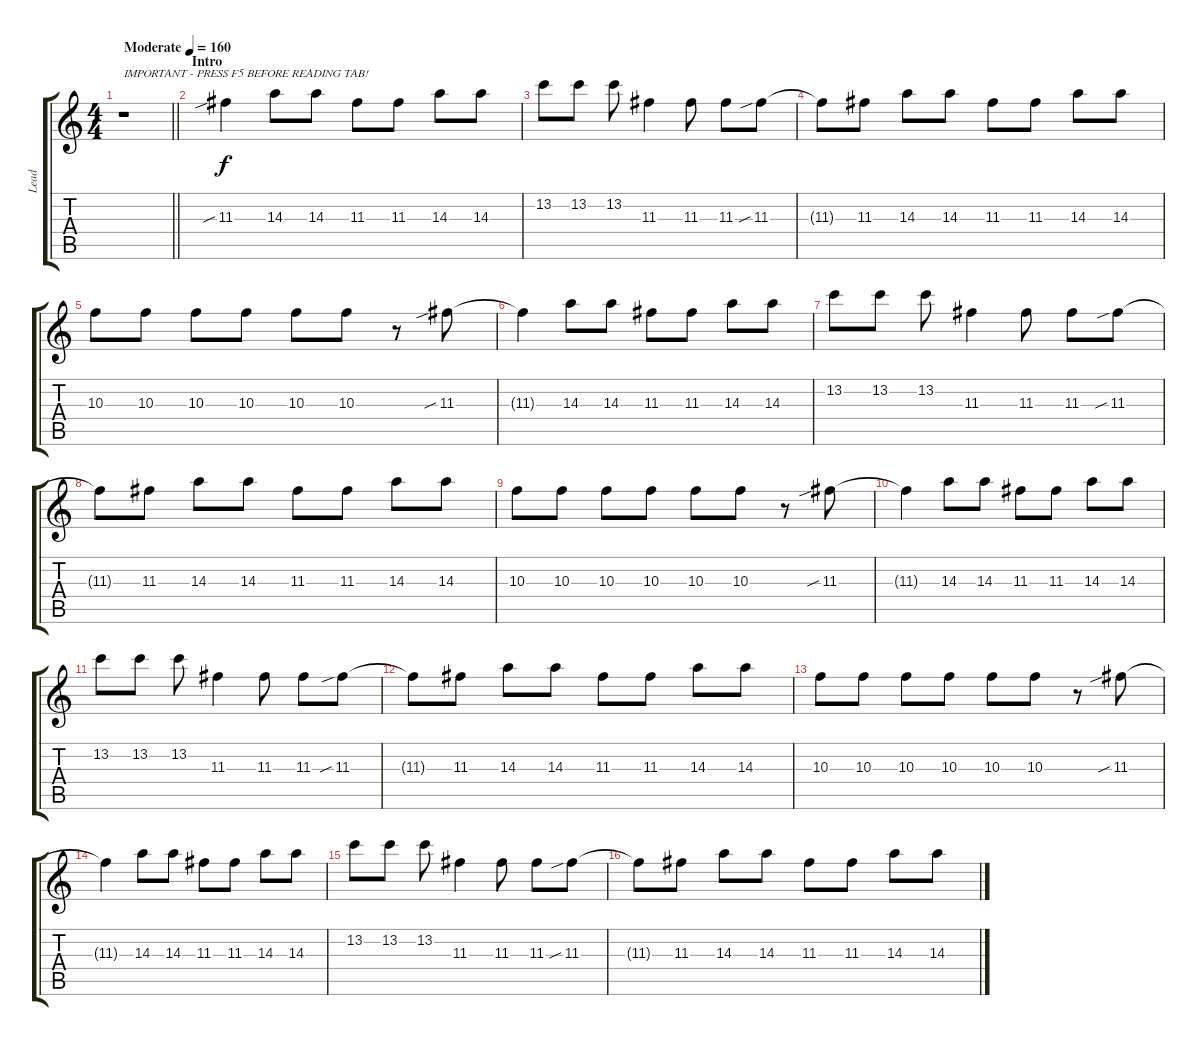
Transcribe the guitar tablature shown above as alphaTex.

\track ("Lead" "Lead") {mute instrument distortionguitar}
\staff {score tabs}
\tuning (E4 B3 G3 D3 A2 E2) {hide}
\ts (4 4)
\tempo (160 "Moderate")
\clef g2
\barLineRight lightlight
\ks c
r.1{txt "IMPORTANT - PRESS F5 BEFORE READING TAB!" dy f instrument distortionguitar} |
\section ("" "Intro")
11.3{sib}.4 14.3.8 14.3.8 11.3.8 11.3.8 14.3.8 14.3.8 |
13.2.8 13.2.8 13.2.8 11.3.4 11.3.8 11.3.8 11.3{sib}.8 |
11.3{t}.8 11.3.8 14.3.8 14.3.8 11.3.8 11.3.8 14.3.8 14.3.8 |
10.3.8 10.3.8 10.3.8 10.3.8 10.3.8 10.3.8 r.8 11.3{sib}.8 |
11.3{t}.4 14.3.8 14.3.8 11.3.8 11.3.8 14.3.8 14.3.8 |
13.2.8 13.2.8 13.2.8 11.3.4 11.3.8 11.3.8 11.3{sib}.8 |
11.3{t}.8 11.3.8 14.3.8 14.3.8 11.3.8 11.3.8 14.3.8 14.3.8 |
10.3.8 10.3.8 10.3.8 10.3.8 10.3.8 10.3.8 r.8 11.3{sib}.8 |
11.3{t}.4 14.3.8 14.3.8 11.3.8 11.3.8 14.3.8 14.3.8 |
13.2.8 13.2.8 13.2.8 11.3.4 11.3.8 11.3.8 11.3{sib}.8 |
11.3{t}.8 11.3.8 14.3.8 14.3.8 11.3.8 11.3.8 14.3.8 14.3.8 |
10.3.8 10.3.8 10.3.8 10.3.8 10.3.8 10.3.8 r.8 11.3{sib}.8 |
11.3{t}.4 14.3.8 14.3.8 11.3.8 11.3.8 14.3.8 14.3.8 |
13.2.8 13.2.8 13.2.8 11.3.4 11.3.8 11.3.8 11.3{sib}.8 |
11.3{t}.8 11.3.8 14.3.8 14.3.8 11.3.8 11.3.8 14.3.8 14.3.8
